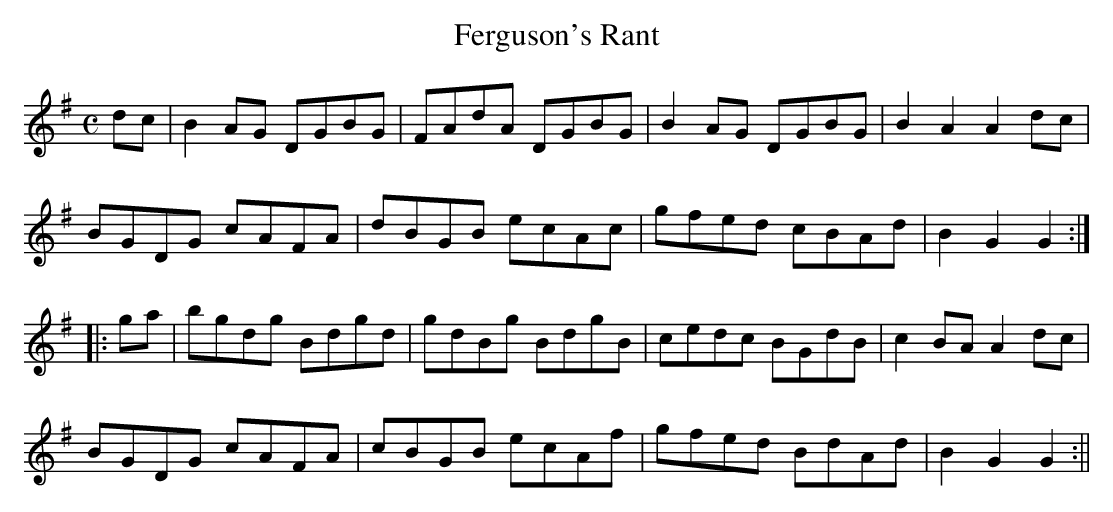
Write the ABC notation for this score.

X:1
T:Ferguson's Rant
M:C
L:1/8
K:G
dc | B2 AG DGBG | FAdA DGBG | B2 AG DGBG | B2 A2A2 dc |
BGDG cAFA | dBGB ecAc | gfed cBAd | B2G2G2 :|
|: ga | bgdg Bdgd | gdBg BdgB | cedc BGdB | c2 BA A2 dc |
BGDG cAFA | cBGB ecAf | gfed BdAd | B2G2G2 :||
